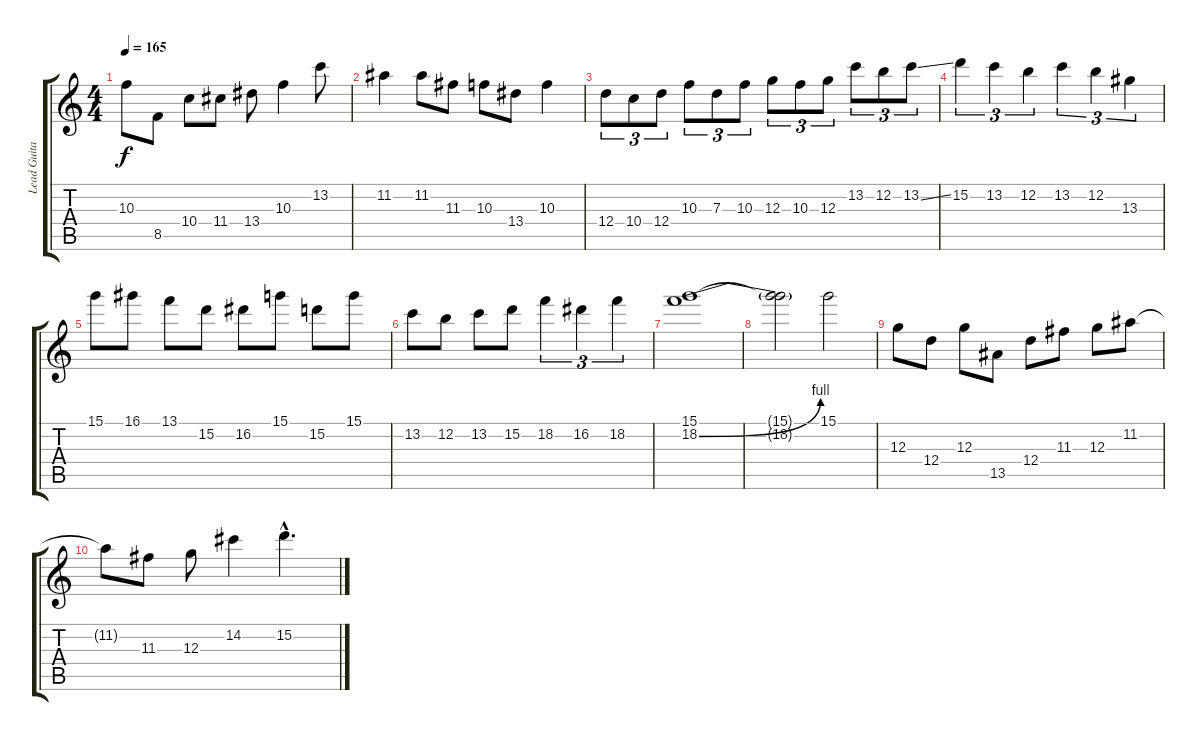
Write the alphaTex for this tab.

\track ("Lead Guitar II" "Lead Guita") {instrument distortionguitar}
\staff {score tabs}
\tuning (E4 B3 G3 D3 A2 E2) {hide}
\ts (4 4)
\tempo 165
\clef g2
\ks c
10.3{t}.8{dy f} 8.5.8 10.4.8 11.4.8 13.4.8 10.3.4 13.2.8 |
11.2.4 11.2.8 11.3.8 10.3.8 13.4.8 10.3.4 |
12.4.8{tu (3 2)} 10.4.8{tu (3 2)} 12.4.8{tu (3 2)} 10.3.8{tu (3 2)} 7.3.8{tu (3 2)} 10.3.8{tu (3 2)} 12.3.8{tu (3 2)} 10.3.8{tu (3 2)} 12.3.8{tu (3 2)} 13.2.8{tu (3 2)} 12.2.8{tu (3 2)} 13.2{ss}.8{tu (3 2)} |
15.2.4{tu (3 2)} 13.2.4{tu (3 2)} 12.2.4{tu (3 2)} 13.2.4{tu (3 2)} 12.2.4{tu (3 2)} 13.3.4{tu (3 2)} |
15.1.8 16.1.8 13.1.8 15.2.8 16.2.8 15.1.8 15.2.8 15.1.8 |
13.2.8 12.2.8 13.2.8 15.2.8 18.2.4{tu (3 2)} 16.2.4{tu (3 2)} 18.2.4{tu (3 2)} |
(15.1 18.2{be (bend 0 0 60 4)}).1 |
(15.1{t} 18.2{t}).2 15.1.2 |
12.3.8 12.4.8 12.3.8 13.5.8 12.4.8 11.3.8 12.3.8 11.2.8 |
11.2{t}.8 11.3.8 12.3.8 14.2.4 15.2{hac}.4{d}
